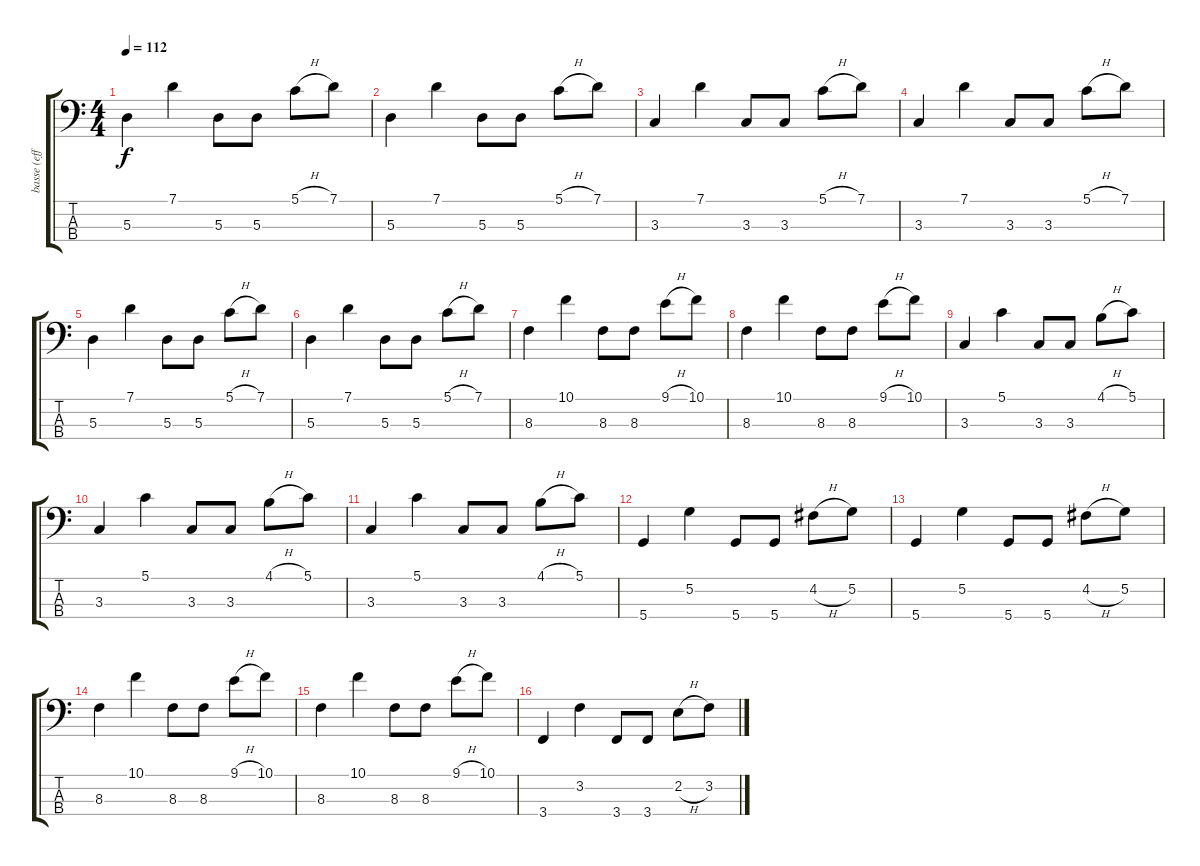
\track ("basse (effet talker)" "basse (eff") {instrument electricbassfinger}
\staff {score tabs}
\tuning (G2 D2 A1 D1) {hide}
\ts (4 4)
\tempo 112
\clef f4
\ks c
5.3.4{dy f} 7.1.4 5.3.8 5.3.8 5.1{h}.8 7.1.8 |
5.3.4 7.1.4 5.3.8 5.3.8 5.1{h}.8 7.1.8 |
3.3.4 7.1.4 3.3.8 3.3.8 5.1{h}.8 7.1.8 |
3.3.4 7.1.4 3.3.8 3.3.8 5.1{h}.8 7.1.8 |
5.3.4 7.1.4 5.3.8 5.3.8 5.1{h}.8 7.1.8 |
5.3.4 7.1.4 5.3.8 5.3.8 5.1{h}.8 7.1.8 |
8.3.4 10.1.4 8.3.8 8.3.8 9.1{h}.8 10.1.8 |
8.3.4 10.1.4 8.3.8 8.3.8 9.1{h}.8 10.1.8 |
3.3.4 5.1.4 3.3.8 3.3.8 4.1{h}.8 5.1.8 |
3.3.4 5.1.4 3.3.8 3.3.8 4.1{h}.8 5.1.8 |
3.3.4 5.1.4 3.3.8 3.3.8 4.1{h}.8 5.1.8 |
5.4.4 5.2.4 5.4.8 5.4.8 4.2{h}.8 5.2.8 |
5.4.4 5.2.4 5.4.8 5.4.8 4.2{h}.8 5.2.8 |
8.3.4 10.1.4 8.3.8 8.3.8 9.1{h}.8 10.1.8 |
8.3.4 10.1.4 8.3.8 8.3.8 9.1{h}.8 10.1.8 |
3.4.4 3.2.4 3.4.8 3.4.8 2.2{h}.8 3.2.8
